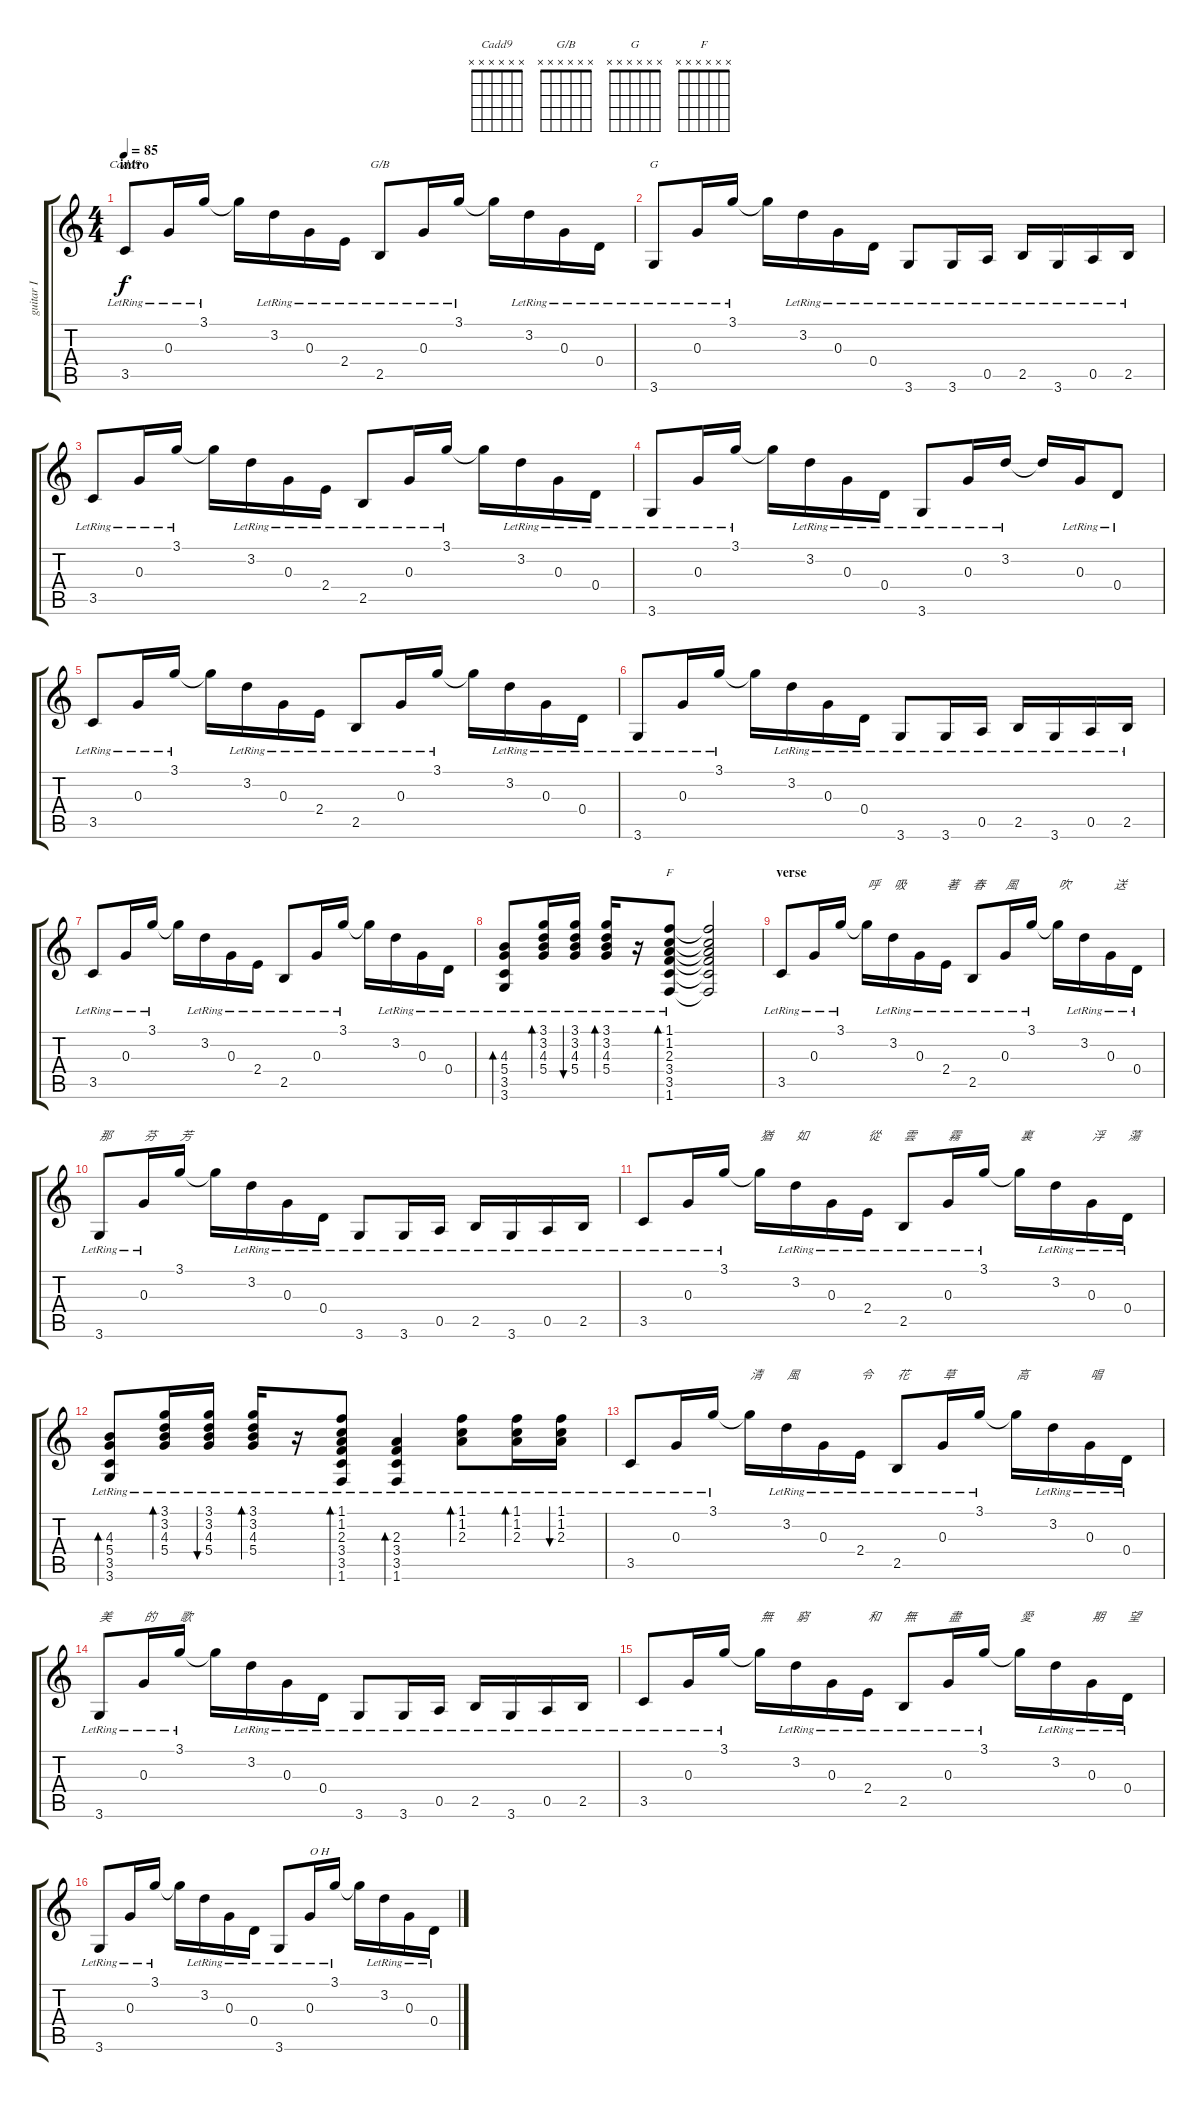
\track ("guitar I" "guitar I") {instrument electricguitarclean}
\staff {score tabs}
\tuning (E4 B3 G3 D3 A2 E2) {hide}
\chord ("Cadd9" x x x x x x) {firstfret 0}
\chord ("G/B" x x x x x x) {firstfret 0}
\chord ("G" x x x x x x) {firstfret 0}
\chord ("F" x x x x x x) {firstfret 0}
\ts (4 4)
\section ("" "intro")
\tempo 85
\clef g2
\ks c
3.5{lr}.8{ch "Cadd9" dy f instrument electricguitarclean} 0.3{lr}.16 3.1{lr}.16 3.1{t}.16 3.2{lr}.16 0.3{lr}.16 2.4{lr}.16 2.5{lr}.8{ch "G/B"} 0.3{lr}.16 3.1{lr}.16 3.1{t}.16 3.2{lr}.16 0.3{lr}.16 0.4{lr}.16 |
3.6{lr}.8{ch "G"} 0.3{lr}.16 3.1{lr}.16 3.1{t}.16 3.2{lr}.16 0.3{lr}.16 0.4{lr}.16 3.6{lr}.8 3.6{lr}.16 0.5{lr}.16 2.5{lr}.16 3.6{lr}.16 0.5{lr}.16 2.5{lr}.16 |
3.5{lr}.8 0.3{lr}.16 3.1{lr}.16 3.1{t}.16 3.2{lr}.16 0.3{lr}.16 2.4{lr}.16 2.5{lr}.8 0.3{lr}.16 3.1{lr}.16 3.1{t}.16 3.2{lr}.16 0.3{lr}.16 0.4{lr}.16 |
3.6{lr}.8 0.3{lr}.16 3.1{lr}.16 3.1{t}.16 3.2{lr}.16 0.3{lr}.16 0.4{lr}.16 3.6{lr}.8 0.3{lr}.16 3.2{lr}.16 3.2{t}.16 0.3{lr}.16 0.4{lr}.8 |
3.5{lr}.8 0.3{lr}.16 3.1{lr}.16 3.1{t}.16 3.2{lr}.16 0.3{lr}.16 2.4{lr}.16 2.5{lr}.8 0.3{lr}.16 3.1{lr}.16 3.1{t}.16 3.2{lr}.16 0.3{lr}.16 0.4{lr}.16 |
3.6{lr}.8 0.3{lr}.16 3.1{lr}.16 3.1{t}.16 3.2{lr}.16 0.3{lr}.16 0.4{lr}.16 3.6{lr}.8 3.6{lr}.16 0.5{lr}.16 2.5{lr}.16 3.6{lr}.16 0.5{lr}.16 2.5{lr}.16 |
3.5{lr}.8 0.3{lr}.16 3.1{lr}.16 3.1{t}.16 3.2{lr}.16 0.3{lr}.16 2.4{lr}.16 2.5{lr}.8 0.3{lr}.16 3.1{lr}.16 3.1{t}.16 3.2{lr}.16 0.3{lr}.16 0.4{lr}.16 |
(4.3{lr} 5.4{lr} 3.5{lr} 3.6{lr}).8{bd 60} (3.1{lr} 3.2{lr} 4.3{lr} 5.4{lr}).16{bd 60} (3.1{lr} 3.2{lr} 4.3{lr} 5.4{lr}).16{bu 60} (3.1{lr} 3.2{lr} 4.3{lr} 5.4{lr}).16{bd 60} r.16 (1.1 1.2{lr} 2.3{lr} 3.4 3.5 1.6{lr}).8{bd 60 ch "F"} (1.1{t} 1.2{t} 2.3{t} 3.4{t} 3.5{t} 1.6{t}).2 |
\section ("" "verse")
3.5{lr}.8 0.3{lr}.16 3.1{lr}.16 3.1{t}.16{txt "呼   "} 3.2{lr}.16{txt "吸   "} 0.3{lr}.16 2.4{lr}.16{txt "著"} 2.5{lr}.8{txt "春        "} 0.3{lr}.16{txt "風      "} 3.1{lr}.16 3.1{t}.16{txt "吹     "} 3.2{lr}.16 0.3{lr}.16{txt " 送"} 0.4{lr}.16 |
3.6{lr}.8{txt "那    "} 0.3{lr}.16{txt "芬     "} 3.1.16{txt "芳"} 3.1{t}.16 3.2{lr}.16 0.3{lr}.16 0.4{lr}.16 3.6{lr}.8 3.6{lr}.16 0.5{lr}.16 2.5{lr}.16 3.6{lr}.16 0.5{lr}.16 2.5{lr}.16 |
3.5{lr}.8 0.3{lr}.16 3.1{lr}.16 3.1{t}.16{txt "猶 "} 3.2{lr}.16{txt "如   "} 0.3{lr}.16 2.4{lr}.16{txt "從"} 2.5{lr}.8{txt "雲      "} 0.3{lr}.16{txt "霧      "} 3.1{lr}.16 3.1{t}.16{txt "裏      "} 3.2{lr}.16 0.3{lr}.16{txt "浮"} 0.4{lr}.16{txt "蕩"} |
(4.3{lr} 5.4{lr} 3.5{lr} 3.6{lr}).8{bd 60} (3.1{lr} 3.2{lr} 4.3{lr} 5.4{lr}).16{bd 60} (3.1{lr} 3.2{lr} 4.3{lr} 5.4{lr}).16{bu 60} (3.1{lr} 3.2{lr} 4.3{lr} 5.4{lr}).16{bd 60} r.16 (1.1 1.2{lr} 2.3{lr} 3.4 3.5 1.6{lr}).8{bd 60} (2.3 3.4 3.5 1.6{lr}).4{bd 60} (1.1 1.2{lr} 2.3{lr}).8{bd 60} (1.1 1.2{lr} 2.3{lr}).16{bd 60} (1.1 1.2{lr} 2.3{lr}).16{bu 60} |
3.5{lr}.8 0.3{lr}.16 3.1{lr}.16 3.1{t}.16{txt "清 "} 3.2{lr}.16{txt "風  "} 0.3{lr}.16 2.4{lr}.16{txt "令"} 2.5{lr}.8{txt "花      "} 0.3{lr}.16{txt "草      "} 3.1{lr}.16 3.1{t}.16{txt "高      "} 3.2{lr}.16 0.3{lr}.16{txt "唱"} 0.4{lr}.16 |
3.6{lr}.8{txt "美   "} 0.3{lr}.16{txt "的    "} 3.1{lr}.16{txt "歌"} 3.1{t}.16 3.2{lr}.16 0.3{lr}.16 0.4{lr}.16 3.6{lr}.8 3.6{lr}.16 0.5{lr}.16 2.5{lr}.16 3.6{lr}.16 0.5{lr}.16 2.5{lr}.16 |
3.5{lr}.8 0.3{lr}.16 3.1{lr}.16 3.1{t}.16{txt "無   "} 3.2{lr}.16{txt "窮   "} 0.3{lr}.16 2.4{lr}.16{txt "和"} 2.5{lr}.8{txt "無      "} 0.3{lr}.16{txt "盡      "} 3.1{lr}.16 3.1{t}.16{txt "愛      "} 3.2{lr}.16 0.3{lr}.16{txt "期"} 0.4{lr}.16{txt "望"} |
3.6{lr}.8 0.3{lr}.16 3.1{lr}.16 3.1{t}.16 3.2{lr}.16 0.3{lr}.16 0.4{lr}.16 3.6{lr}.8 0.3{lr}.16{txt "O H"} 3.1{lr}.16 3.1{t}.16 3.2{lr}.16 0.3{lr}.16 0.4{lr}.16
